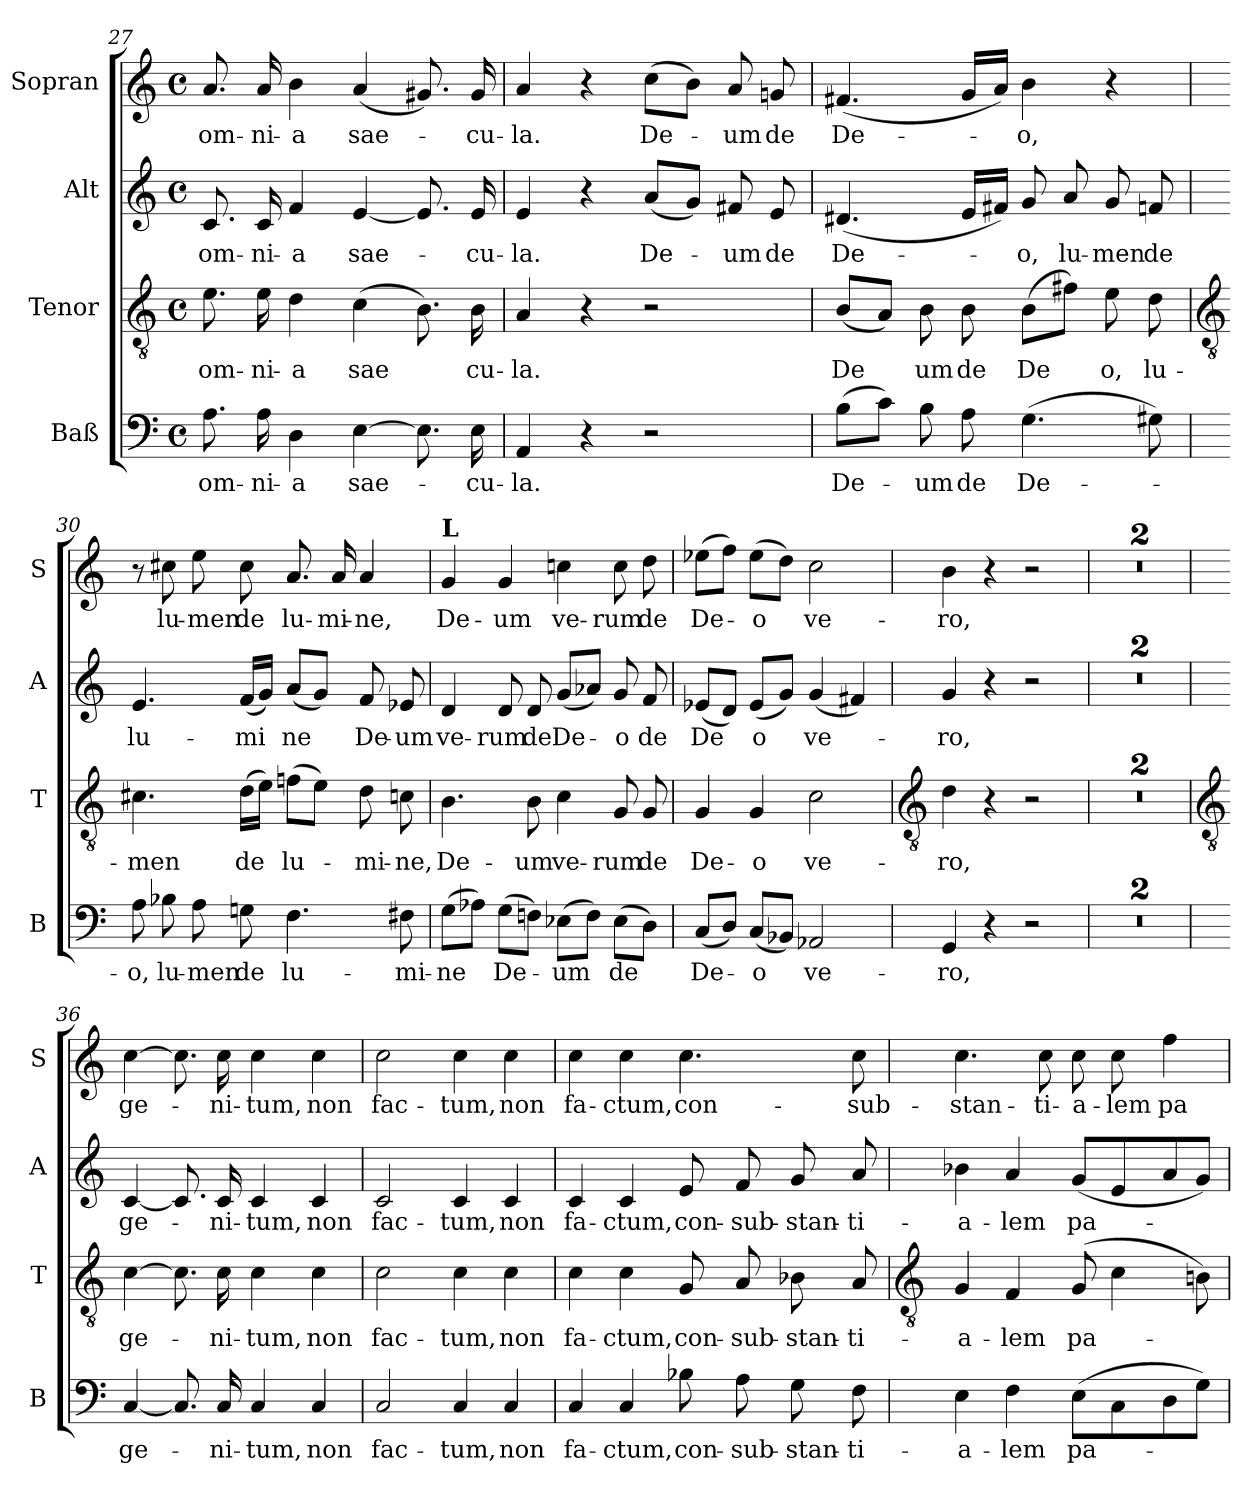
**kern	**text	**kern	**text	**kern	**text	**kern	**text
*part4	*part4	*part3	*part3	*part2	*part2	*part1	*part1
*staff4	*staff4	*staff3	*staff3	*staff2	*staff2	*staff1	*staff1
*I"Baß	*	*I"Tenor	*	*I"Alt	*	*I"Sopran	*
*I'B	*	*I'T	*	*I'A	*	*I'S	*
!!LO:LB:g=z
*clefF4	*	*clefGv2	*	*clefG2	*	*clefG2	*
*k[]	*	*k[]	*	*k[]	*	*k[]	*
*C:	*	*C:	*	*C:	*	*C:	*
*M4/4	*	*M4/4	*	*M4/4	*	*M4/4	*
*met(c)	*	*met(c)	*	*met(c)	*	*met(c)	*
=27	=27	=27	=27	=27	=27	=27	=27
!	!LO:LY:b	!	!LO:LY:b	!	!LO:LY:b	!	!LO:LY:b
8.A	om-	8.e	om-	8.c	om-	8.a	om-
!	!LO:LY:b	!	!LO:LY:b	!	!LO:LY:b	!	!LO:LY:b
16A	-ni-	16e	-ni-	16c	-ni-	16a	-ni-
!	!LO:LY:b	!	!LO:LY:b	!	!LO:LY:b	!	!LO:LY:b
4D	-a	4d	-a	4f	-a	4b	-a
!	!LO:LY:b	!	!LO:LY:b	!	!LO:LY:b	!	!LO:LY:b
[4E	sae-	(>4c	sae	[4e	sae-	(<4a	sae-
8.E]	.	8.B)	.	8.e]	.	8.g#X)	.
!	!LO:LY:b	!	!LO:LY:b	!	!LO:LY:b	!	!LO:LY:b
16E	-cu-	16B	cu-	16e	-cu-	16g#	-cu-
=28	=28	=28	=28	=28	=28	=28	=28
!	!LO:LY:b	!	!LO:LY:b	!	!LO:LY:b	!	!LO:LY:b
4AA	-la.	4A	-la.	4e	-la.	4a	-la.
4r	.	4r	.	4r	.	4r	.
!	!	!	!	!	!LO:LY:b	!	!LO:LY:b
2r	.	2r	.	(<8aL	De-	(>8ccL	De-
.	.	.	.	8gJ)	.	8bJ)	.
!	!	!	!	!	!LO:LY:b	!	!LO:LY:b
.	.	.	.	8f#X	-um	8a	-um
!	!	!	!	!	!LO:LY:b	!	!LO:LY:b
.	.	.	.	8e	de	8gn	de
=29	=29	=29	=29	=29	=29	=29	=29
!	!LO:LY:b	!	!LO:LY:b	!	!LO:LY:b	!	!LO:LY:b
(>8BL	De-	(<8BL	De	(<4.d#X	De-	(<4.f#X	De-
8cJ)	.	8AJ)	.	.	.	.	.
!	!LO:LY:b	!	!LO:LY:b	!	!	!	!
8B	-um	8B	um	.	.	.	.
!	!LO:LY:b	!	!LO:LY:b	!	!	!	!
8A	de	8B	de	16eLL	.	16gLL	.
.	.	.	.	16f#XJJ)	.	16aJJ)	.
!	!LO:LY:b	!	!LO:LY:b	!	!LO:LY:b	!	!LO:LY:b
(>4.G	De-	(>8BL	De	8g	-o,	4b	-o,
!	!	!	!	!	!LO:LY:b	!	!
.	.	8f#XJ)	.	8a	lu-	.	.
!	!	!	!LO:LY:b	!	!LO:LY:b	!	!
.	.	8e	o,	8g	-men	4r	.
!	!	!	!LO:LY:b	!	!LO:LY:b	!	!
8G#X)	.	8d	lu-	8fn	de	.	.
!!LO:LB:g=z
=30	=30	=30	=30	=30	=30	=30	=30
*	*	*clefGv2	*	*	*	*	*
!	!LO:LY:b	!	!LO:LY:b	!	!LO:LY:b	!	!
8A	-o,	4.c#X	-men	4.e	lu-	8r	.
!	!LO:LY:b	!	!	!	!	!	!LO:LY:b
8B-X	lu-	.	.	.	.	8cc#X	lu-
!	!LO:LY:b	!	!	!	!	!	!LO:LY:b
8A	-men	.	.	.	.	8ee	-men
!	!LO:LY:b	!	!LO:LY:b	!	!LO:LY:b	!	!LO:LY:b
8Gn	de	(>16dLL	de	(<16fLL	-mi	8cc#	de
.	.	16eJJ)	.	16gJJ)	.	.	.
!	!LO:LY:b	!	!LO:LY:b	!	!LO:LY:b	!	!LO:LY:b
4.F	lu-	(>8fnL	lu-	(<8aL	ne	8.a	lu-
.	.	8eJ)	.	8gJ)	.	.	.
!	!	!	!	!	!	!	!LO:LY:b
.	.	.	.	.	.	16a	-mi-
!	!	!	!LO:LY:b	!	!LO:LY:b	!	!LO:LY:b
.	.	8d	-mi-	8f	De-	4a	-ne,
!	!LO:LY:b	!	!LO:LY:b	!	!LO:LY:b	!	!
8F#X	-mi-	8cn	-ne,	8e-X	-um	.	.
=31	=31	=31	=31	=31	=31	=31	=31
!	!	!	!	!	!	!LO:TX:a:B:t=L	!
!	!LO:LY:b	!	!LO:LY:b	!	!LO:LY:b	!	!LO:LY:b
(>8GL	-ne	4.B	De-	4d	ve-	4g	De-
8A-XJ)	.	.	.	.	.	.	.
!	!LO:LY:b	!	!	!	!LO:LY:b	!	!LO:LY:b
(>8GL	De-	.	.	8d	-rum	4g	-um
!	!	!	!LO:LY:b	!	!LO:LY:b	!	!
8FnJ)	.	8B	-um	8d	de	.	.
!	!LO:LY:b	!	!LO:LY:b	!	!LO:LY:b	!	!LO:LY:b
(>8E-XL	-um	4c	ve-	(<8gL	De-	4ccn	ve-
8FJ)	.	.	.	8a-XJ)	.	.	.
!	!LO:LY:b	!	!LO:LY:b	!	!LO:LY:b	!	!LO:LY:b
(>8E-L	de	8G	-rum	8g	-o	8cc	-rum
!	!	!	!LO:LY:b	!	!LO:LY:b	!	!LO:LY:b
8DJ)	.	8G	de	8f	de	8dd	de
=32	=32	=32	=32	=32	=32	=32	=32
!	!LO:LY:b	!	!LO:LY:b	!	!LO:LY:b	!	!LO:LY:b
(<8CL	De-	4G	De-	(<8e-XL	De	(>8ee-XL	De-
8DJ)	.	.	.	8dJ)	.	8ffJ)	.
!	!LO:LY:b	!	!LO:LY:b	!	!LO:LY:b	!	!LO:LY:b
(<8CL	-o	4G	-o	(<8e-L	o	(>8ee-L	-o
8BB-XJ)	.	.	.	8gJ)	.	8ddJ)	.
!	!LO:LY:b	!	!LO:LY:b	!	!LO:LY:b	!	!LO:LY:b
2AA-X	ve-	2c	ve-	(<4g	ve-	2cc	ve-
.	.	.	.	4f#X)	.	.	.
!!LO:LB:g=z
=33	=33	=33	=33	=33	=33	=33	=33
*	*	*clefGv2	*	*	*	*	*
!	!LO:LY:b	!	!LO:LY:b	!	!LO:LY:b	!	!LO:LY:b
4GG	-ro,	4d	-ro,	4g	-ro,	4b	-ro,
4r	.	4r	.	4r	.	4r	.
2r	.	2r	.	2r	.	2r	.
=34	=34	=34	=34	=34	=34	=34	=34
1r	.	1r	.	1r	.	1r	.
=35	=35	=35	=35	=35	=35	=35	=35
1r	.	1r	.	1r	.	1r	.
!!LO:LB:g=z
=36	=36	=36	=36	=36	=36	=36	=36
*	*	*clefGv2	*	*	*	*	*
!	!LO:LY:b	!	!LO:LY:b	!	!LO:LY:b	!	!LO:LY:b
[4C	ge-	[4c	ge-	[4c	ge-	[4cc	ge-
8.C]	.	8.c]	.	8.c]	.	8.cc]	.
!	!LO:LY:b	!	!LO:LY:b	!	!LO:LY:b	!	!LO:LY:b
16C	-ni-	16c	-ni-	16c	-ni-	16cc	-ni-
!	!LO:LY:b	!	!LO:LY:b	!	!LO:LY:b	!	!LO:LY:b
4C	-tum,	4c	-tum,	4c	-tum,	4cc	-tum,
!	!LO:LY:b	!	!LO:LY:b	!	!LO:LY:b	!	!LO:LY:b
4C	non	4c	non	4c	non	4cc	non
=37	=37	=37	=37	=37	=37	=37	=37
!	!LO:LY:b	!	!LO:LY:b	!	!LO:LY:b	!	!LO:LY:b
2C	fac-	2c	fac-	2c	fac-	2cc	fac-
!	!LO:LY:b	!	!LO:LY:b	!	!LO:LY:b	!	!LO:LY:b
4C	-tum,	4c	-tum,	4c	-tum,	4cc	-tum,
!	!LO:LY:b	!	!LO:LY:b	!	!LO:LY:b	!	!LO:LY:b
4C	non	4c	non	4c	non	4cc	non
=38	=38	=38	=38	=38	=38	=38	=38
!	!LO:LY:b	!	!LO:LY:b	!	!LO:LY:b	!	!LO:LY:b
4C	fa-	4c	fa-	4c	fa-	4cc	fa-
!	!LO:LY:b	!	!LO:LY:b	!	!LO:LY:b	!	!LO:LY:b
4C	-ctum,	4c	-ctum,	4c	-ctum,	4cc	-ctum,
!	!LO:LY:b	!	!LO:LY:b	!	!LO:LY:b	!	!LO:LY:b
8B-X	con-	8G	con-	8e	con-	4.cc	con-
!	!LO:LY:b	!	!LO:LY:b	!	!LO:LY:b	!	!
8A	-sub-	8A	-sub-	8f	-sub-	.	.
!	!LO:LY:b	!	!LO:LY:b	!	!LO:LY:b	!	!
8G	-stan-	8B-X	-stan-	8g	-stan-	.	.
!	!LO:LY:b	!	!LO:LY:b	!	!LO:LY:b	!	!LO:LY:b
8F	-ti-	8A	-ti-	8a	-ti-	8cc	-sub-
!!LO:LB:g=z
=39	=39	=39	=39	=39	=39	=39	=39
*	*	*clefGv2	*	*	*	*	*
!	!LO:LY:b	!	!LO:LY:b	!	!LO:LY:b	!	!LO:LY:b
4E	-a-	4G	-a-	4b-X	-a-	4.cc	-stan-
!	!LO:LY:b	!	!LO:LY:b	!	!LO:LY:b	!	!
4F	-lem	4F	-lem	4a	-lem	.	.
!	!	!	!	!	!	!	!LO:LY:b
.	.	.	.	.	.	8cc	-ti-
!	!LO:LY:b	!	!LO:LY:b	!	!LO:LY:b	!	!LO:LY:b
(>8EL	pa-	(>8G	pa-	(<8gL	pa-	8cc	-a-
!	!	!	!	!	!	!	!LO:LY:b
8C	.	4c	.	8e	.	8cc	-lem
!	!	!	!	!	!	!	!LO:LY:b
8D	.	.	.	8a	.	4ff	pa-
8GJ)	.	8Bn)	.	8gJ)	.	.	.
=	=	=	=	=	=	=	=
*-	*-	*-	*-	*-	*-	*-	*-
